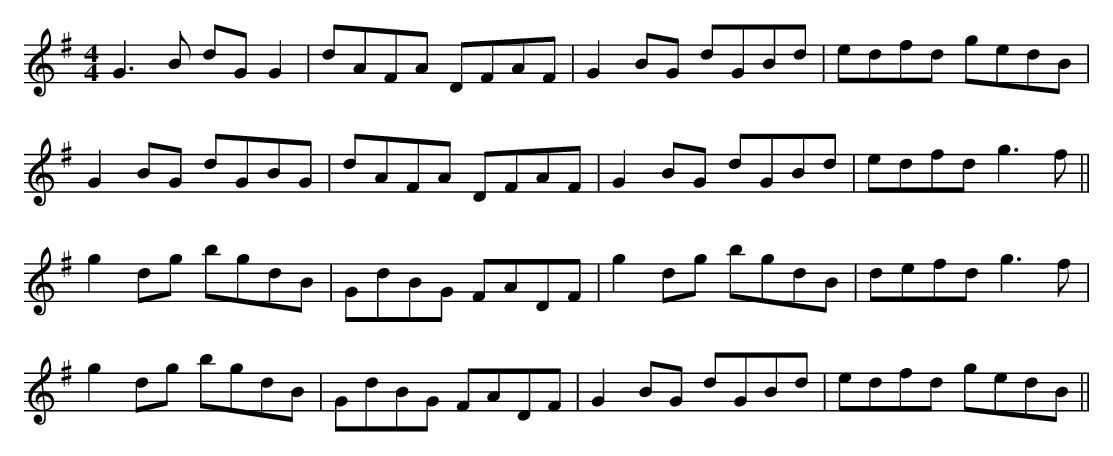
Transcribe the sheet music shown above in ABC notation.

X:1
M:4/4
K:G
G3 B dG G2|dAFA DFAF|G2 BG dGBd|edfd gedB|
G2 BG dGBG|dAFA DFAF|G2 BG dGBd|edfd g3f||
g2 dg bgdB|GdBG FADF|g2 dg bgdB|defd g3f|
g2 dg bgdB|GdBG FADF|G2 BG dGBd|edfd gedB||
